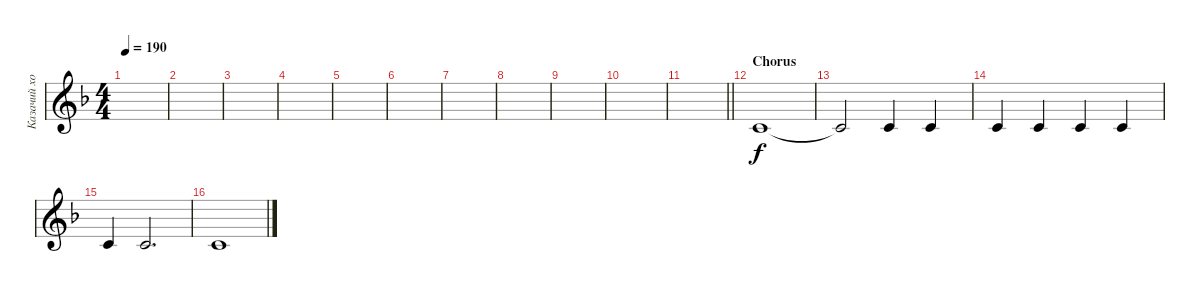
\track ("Казачий хор_тенор 2" "Казачий хо") {instrument clarinet}
\staff {score}
\tuning (E4 B3 G3 D3 A2 E2) {hide}
\ts (4 4)
\tempo 190
\clef g2
\ks dminor
|
|
|
|
|
|
|
|
|
|
\barLineRight lightlight
|
\section ("" "Chorus")
5.3.1 |
5.3{t}.2 5.3.4 5.3.4 |
5.3.4 5.3.4 5.3.4 5.3.4 |
5.3.4 5.3.2{d} |
5.3.1
